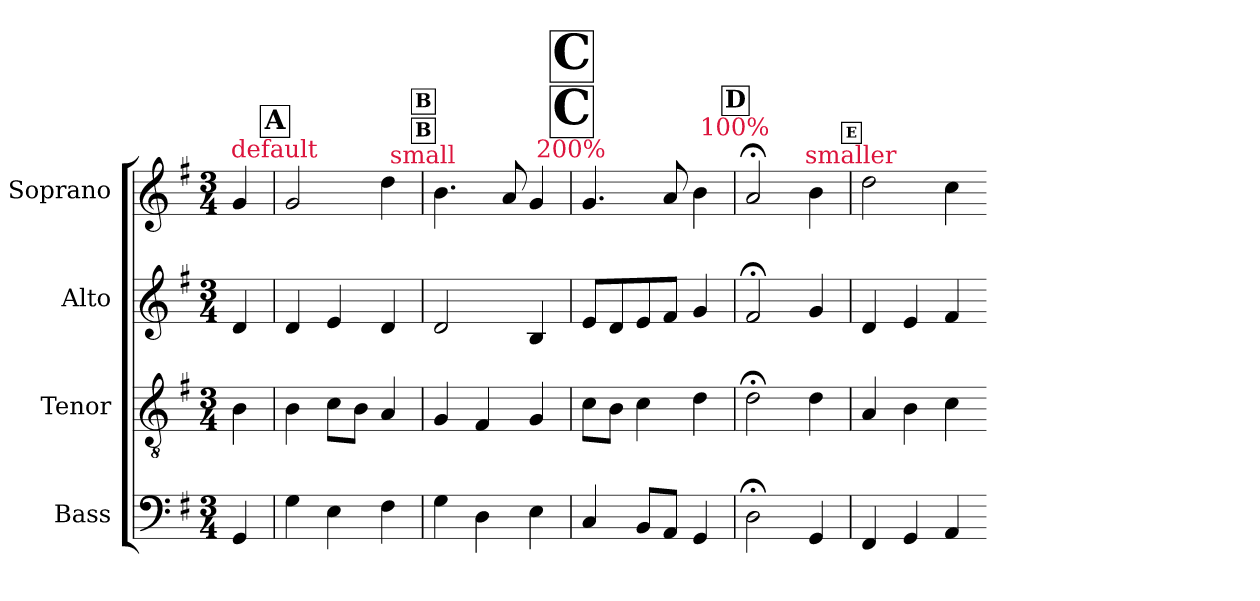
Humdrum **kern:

**kern	**kern	**kern	**kern
*part4	*part3	*part2	*part1
*staff4	*staff3	*staff2	*staff1
*I"Bass	*I"Tenor	*I"Alto	*I"Soprano
*I'B	*I'T	*I'A	*I'S
*clefF4	*clefGv2	*clefG2	*clefG2
*k[f#]	*k[f#]	*k[f#]	*k[f#]
*M3/4	*M3/4	*M3/4	*M3/4
=	=	=	=
4GG	4B	4d	4g
!	!	!	!LO:TX:a:cj:color=crimson:t=default
!!LO:REH:place=s1:t=A
=1	=1	=1	=1
4G	4B	4d	2g
4E	8cL	4e	.
.	8BJ	.	.
4F#	4A	4d	4dd
!	!	!	!LO:TX:a:cj:color=crimson:t=small
!!LO:REH:place=s1:a:fs=small:t=B
!!LO:REH:place=s4:b:fs=small:t=B
=2	=2	=2	=2
4G	4G	2d	4.b
4D	4F#	.	.
.	.	.	8a
4E	4G	4B	4g
!	!	!	!LO:TX:a:cj:color=crimson:t=200%
!!LO:REH:place=s1:a:fs=200%:t=C
!!LO:REH:place=s4:b:fs=200%:t=C
=3	=3	=3	=3
4C	8cL	8eL	4.g
.	8BJ	8d	.
8BBL	4c	8e	.
8AAJ	.	8f#J	8a
4GG	4d	4g	4b
!	!	!	!LO:TX:a:cj:color=crimson:t=100%
!!LO:REH:place=s1:fs=100%:t=D
=4	=4	=4	=4
2D;<	2d;<	2f#;<	2a;<
4GG	4d	4g	4b
!	!	!	!LO:TX:a:cj:color=crimson:t=smaller
!!LO:REH:place=s1:fs=smaller:t=E
=5	=5	=5	=5
4FF#	4A	4d	2dd
4GG	4B	4e	.
4AA	4c	4f#	4cc
=-	=-	=-	=-
*-	*-	*-	*-
